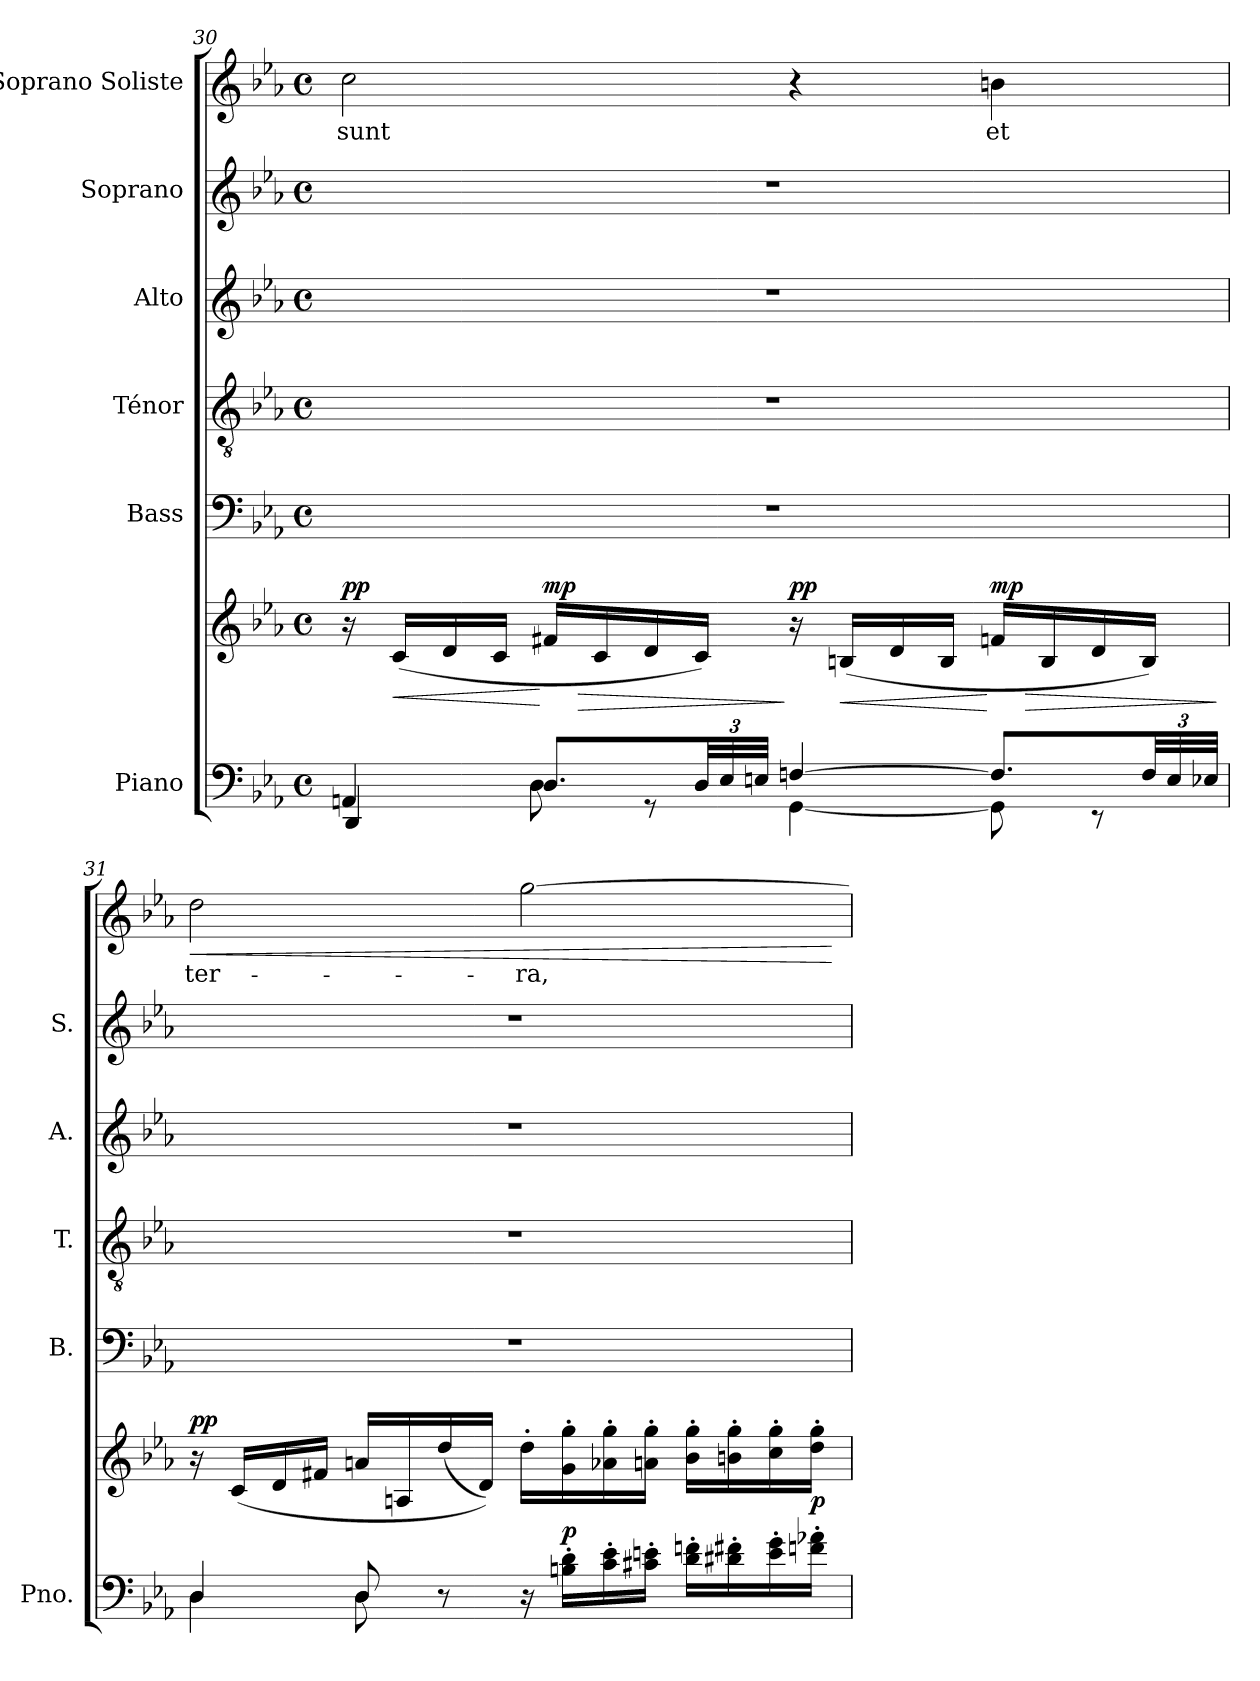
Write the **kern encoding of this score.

**kern	**kern	**dynam	**kern	**kern	**kern	**kern	**kern	**text	**dynam
*part6	*part6	*part6	*part5	*part4	*part3	*part2	*part1	*part1	*part1
*staff7	*staff6	*staff6/7	*staff5	*staff4	*staff3	*staff2	*staff1	*staff1	*staff1
*I"Piano	*	*	*I"Bass	*I"Ténor	*I"Alto	*I"Soprano	*I"Soprano Soliste	*	*
*I'Pno.	*	*	*I'B.	*I'T.	*I'A.	*I'S.	*	*	*
!!LO:LB:g=z
*clefF4	*clefG2	*	*clefF4	*clefGv2	*clefG2	*clefG2	*clefG2	*	*
*k[b-e-a-]	*k[b-e-a-]	*	*k[b-e-a-]	*k[b-e-a-]	*k[b-e-a-]	*k[b-e-a-]	*k[b-e-a-]	*	*
*M4/4	*M4/4	*	*M4/4	*M4/4	*M4/4	*M4/4	*M4/4	*	*
*met(c)	*met(c)	*	*met(c)	*met(c)	*met(c)	*met(c)	*met(c)	*	*
=30	=30	=30	=30	=30	=30	=30	=30	=30	=30
*^	*	*	*	*	*	*	*	*	*
!	!	!	!LO:DY:a	!	!	!	!	!	!	!
4AAn/	4DD/	16r	pp	1r	1r	1r	1r	2cc\	sunt	.
!	!	!	!LO:HP:b	!	!	!	!	!	!	!
.	.	(16c/LL	<	.	.	.	.	.	.	.
.	.	16d/	.	.	.	.	.	.	.	.
.	.	16c/JJ	.	.	.	.	.	.	.	.
!	!	!	!LO:HP:n=1:b	!	!	!	!	!	!	!
!	!	!	!LO:DY:n=1:a	!	!	!	!	!	!	!
8.D/L	8D\	16f#X/LL	[ > mp	.	.	.	.	.	.	.
.	.	16c/	.	.	.	.	.	.	.	.
.	8r	16d/	.	.	.	.	.	.	.	.
*Xbrackettup	*	*	*	*	*	*	*	*	*	*
48D/LL	.	16c/JJ)	.	.	.	.	.	.	.	.
48E-/	.	.	.	.	.	.	.	.	.	.
48En/JJJ	.	.	.	.	.	.	.	.	.	.
!	!	!	!LO:DY:n=2:a	!	!	!	!	!	!	!
[4Fn/	[4GG\	16r	] pp	.	.	.	.	4r	.	.
!	!	!	!LO:HP:b	!	!	!	!	!	!	!
.	.	(16Bn/LL	<	.	.	.	.	.	.	.
.	.	16d/	.	.	.	.	.	.	.	.
.	.	16B/JJ	.	.	.	.	.	.	.	.
!	!	!	!LO:HP:n=1:b	!	!	!	!	!	!	!
!	!	!	!LO:DY:n=3:a	!	!	!	!	!	!	!
8.F/L]	8GG\]	16fn/LL	[ > mp	.	.	.	.	4bn\	et	.
.	.	16B/	.	.	.	.	.	.	.	.
.	8r	16d/	.	.	.	.	.	.	.	.
48F/LL	.	16B/JJ)	.	.	.	.	.	.	.	.
48E/	.	.	.	.	.	.	.	.	.	.
48E-X/JJJ	.	.	.	.	.	.	.	.	.	.
*v	*v	*	*	*	*	*	*	*	*	*
.	.	]	.	.	.	.	.	.	.
=31	=31	=31	=31	=31	=31	=31	=31	=31	=31
*^	*	*	*	*	*	*	*	*	*
!	!	!	!LO:DY:a	!	!	!	!	!	!	!LO:HP:b
4D/	4D\	16r	pp	1r	1r	1r	1r	2dd\	ter-	<
.	.	(16c/LL	.	.	.	.	.	.	.	.
.	.	16d/	.	.	.	.	.	.	.	.
.	.	16f#X/JJ	.	.	.	.	.	.	.	.
8D/	8D\	16an/LL	.	.	.	.	.	.	.	.
.	.	16An/	.	.	.	.	.	.	.	.
8r	2ryy	(16dd/	.	.	.	.	.	.	.	.
.	.	16d/JJ))	.	.	.	.	.	.	.	.
16r	.	16dd'\LL	.	.	.	.	.	[2gg\	-ra,	.
!	!	!	!LO:DY:a=2	!	!	!	!	!	!	!
16Bn\' 16d\'LL	.	16g\' 16gg\'	p	.	.	.	.	.	.	.
16c\' 16e-\'	.	16a-X\' 16gg\'	.	.	.	.	.	.	.	.
16c#X\' 16en\'JJ	.	16an\' 16gg\'JJ	.	.	.	.	.	.	.	.
16d\' 16fn\'LL	.	16b-\' 16gg\'LL	.	.	.	.	.	.	.	.
16d#X\' 16f#X\'	.	16bn\' 16gg\'	.	.	.	.	.	.	.	.
16e\' 16g\'	8ryy	16cc\' 16gg\'	.	.	.	.	.	.	.	.
!	!	!	!LO:DY:a=2	!	!	!	!	!	!	!
16fn\' 16a-X\'JJ	.	16dd\' 16gg\'JJ	p	.	.	.	.	.	.	.
*v	*v	*	*	*	*	*	*	*	*	*
.	.	.	.	.	.	.	.	.	[
=	=	=	=	=	=	=	=	=	=
*-	*-	*-	*-	*-	*-	*-	*-	*-	*-
